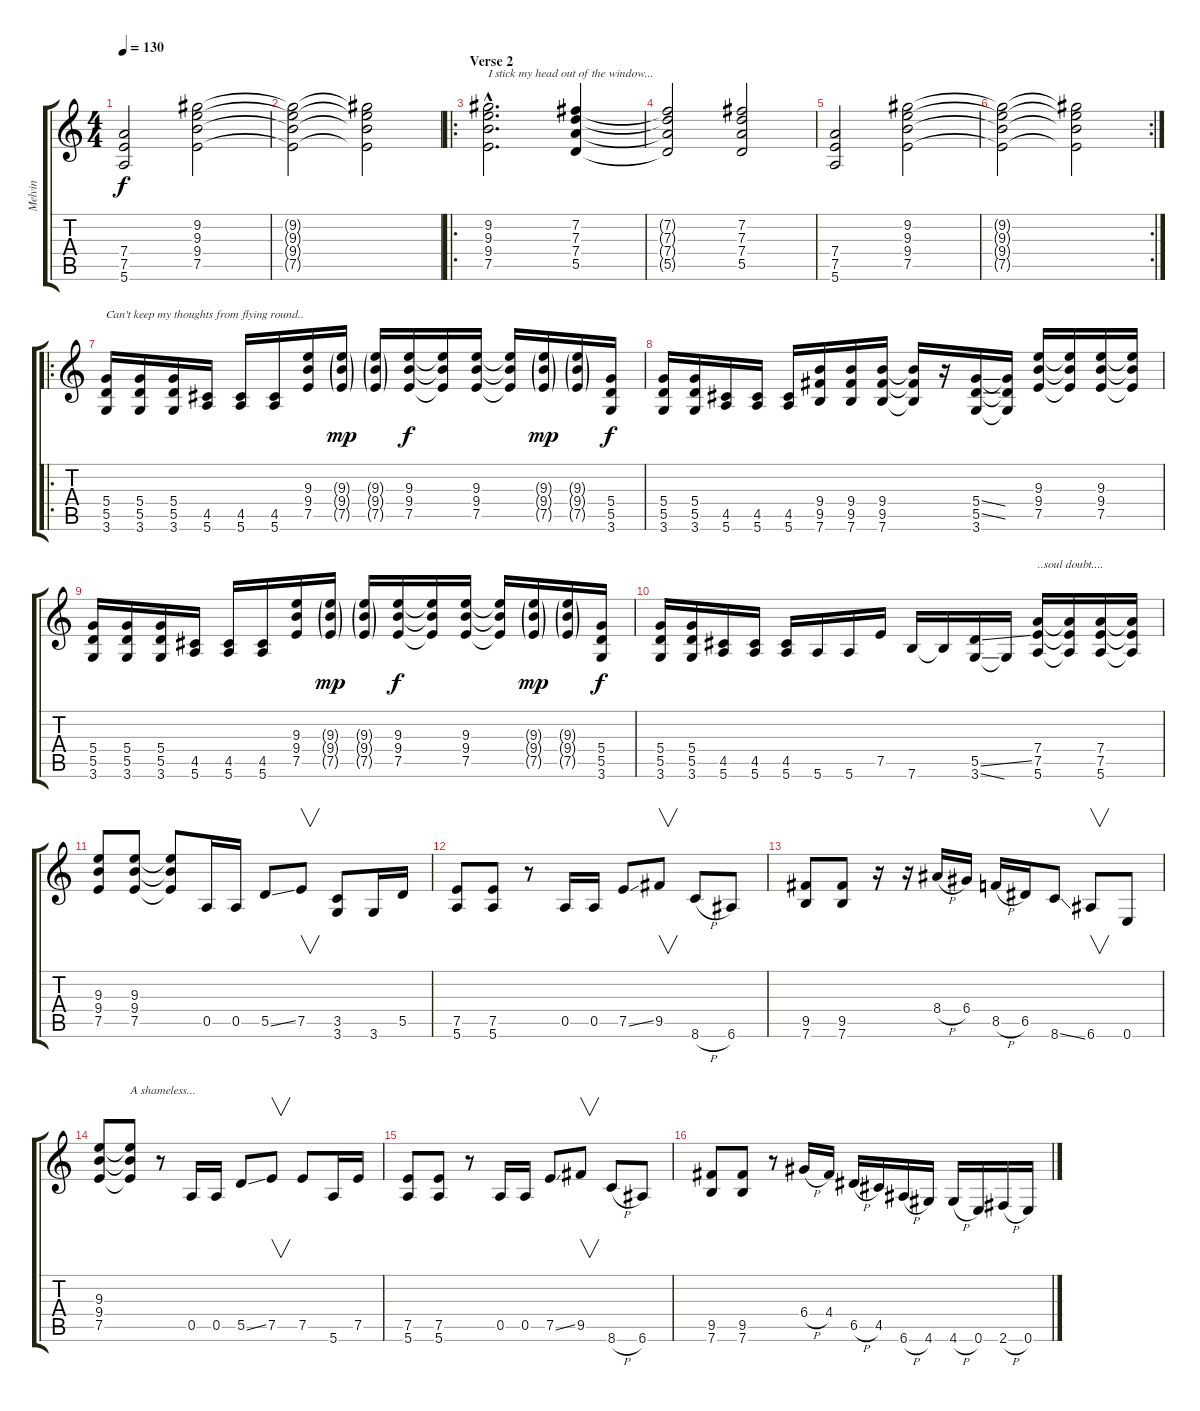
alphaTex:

\track ("Melvin" "Melvin") {instrument distortionguitar}
\staff {score tabs}
\tuning (E4 B3 G3 D3 A2 E2) {hide}
\ts (4 4)
\tempo 130
\clef g2
\ks c
(7.4 7.5 5.6).2{dy f} (9.2 9.3 9.4 7.5).2 |
(9.2{t} 9.3{t} 9.4{t} 7.5{t}).2 (9.2{t} 9.3{t} 9.4{t} 7.5{t}).2 |
\ro
\section ("" "Verse 2")
(9.2{hac} 9.3{hac} 9.4{hac} 7.5{hac}).2{d txt "I stick my head out of the window..." instrument distortionguitar} (7.2 7.3 7.4 5.5).4 |
(7.2{t} 7.3{t} 7.4{t} 5.5{t}).2 (7.2 7.3 7.4 5.5).2 |
(7.4 7.5 5.6).2 (9.2 9.3 9.4 7.5).2 |
\rc 2
(9.2{t} 9.3{t} 9.4{t} 7.5{t}).2 (9.2{t} 9.3{t} 9.4{t} 7.5{t}).2 |
\ro
(5.4 5.5 3.6).16{txt "Can't keep my thoughts from flying round.."} (5.4 5.5 3.6).16 (5.4 5.5 3.6).16 (4.5 5.6).16 (4.5 5.6).16 (4.5 5.6).16 (9.3 9.4 7.5).16 (9.3{g} 9.4{g} 7.5{g}).16{dy mp} (9.3{g} 9.4{g} 7.5{g}).16 (9.3 9.4 7.5).16{dy f} (9.3{t} 9.4{t} 7.5{t}).16 (9.3 9.4 7.5).16 (9.3{t} 9.4{t} 7.5{t}).16 (9.3{g} 9.4{g} 7.5{g}).16{dy mp} (9.3{g} 9.4{g} 7.5{g}).16 (5.4 5.5 3.6).16{dy f} |
(5.4 5.5 3.6).16 (5.4 5.5 3.6).16 (4.5 5.6).16 (4.5 5.6).16 (4.5 5.6).16 (9.4 9.5 7.6).16 (9.4 9.5 7.6).16 (9.4 9.5 7.6).16 (9.4{t} 9.5{t} 7.6{t}).16 r.16 (5.4{ss} 5.5{ss} 3.6).16 (5.4{t} 5.5{t} 3.6{t}).16 (9.3 9.4 7.5).16 (9.3{t} 9.4{t} 7.5{t}).16 (9.3 9.4 7.5).16 (9.3{t} 9.4{t} 7.5{t}).16 |
(5.4 5.5 3.6).16 (5.4 5.5 3.6).16 (5.4 5.5 3.6).16 (4.5 5.6).16 (4.5 5.6).16 (4.5 5.6).16 (9.3 9.4 7.5).16 (9.3{g} 9.4{g} 7.5{g}).16{dy mp} (9.3{g} 9.4{g} 7.5{g}).16 (9.3 9.4 7.5).16{dy f} (9.3{t} 9.4{t} 7.5{t}).16 (9.3 9.4 7.5).16 (9.3{t} 9.4{t} 7.5{t}).16 (9.3{g} 9.4{g} 7.5{g}).16{dy mp} (9.3{g} 9.4{g} 7.5{g}).16 (5.4 5.5 3.6).16{dy f} |
(5.4 5.5 3.6).16 (5.4 5.5 3.6).16 (4.5 5.6).16 (4.5 5.6).16 (4.5 5.6).16 5.6.16 5.6.16 7.5.16 7.6.16 7.6{t}.16 (5.5{ss} 3.6{ss}).16 3.6{t}.16 (7.4 7.5 5.6).16{txt "..soul doubt...."} (7.4{t} 7.5{t} 5.6{t}).16 (7.4 7.5 5.6).16 (7.4{t} 7.5{t} 5.6{t}).16 |
(9.3 9.4 7.5).8 (9.3 9.4 7.5).8 (9.3{t} 9.4{t} 7.5{t}).8 0.5.16 0.5.16 5.5{ss}.8 7.5.8{v} (3.5 3.6).8 3.6.16 5.5.16 |
(7.5 5.6).8 (7.5 5.6).8 r.8 0.5.16 0.5.16 7.5{ss}.8 9.5.8{v} 8.6{h}.8 6.6.8 |
(9.5 7.6).8 (9.5 7.6).8 r.16 r.16 8.4{h}.16 6.4.16 8.5{h}.16 6.5.16 8.6{ss}.8 6.6.8{v} 0.6.8 |
(9.3 9.4 7.5).8 (9.3{t} 9.4{t} 7.5{t}).8{txt "A shameless..."} r.8 0.5.16 0.5.16 5.5{ss}.8 7.5.8{v} 7.5.8 5.6.16 7.5.16 |
(7.5 5.6).8 (7.5 5.6).8 r.8 0.5.16 0.5.16 7.5{ss}.8 9.5.8{v} 8.6{h}.8 6.6.8 |
(9.5 7.6).8 (9.5 7.6).8 r.8 6.4{h}.16 4.4.16 6.5{h}.16 4.5.16 6.6{h}.16 4.6.16 4.6{h}.16 0.6.16 2.6{h}.16 0.6.16
